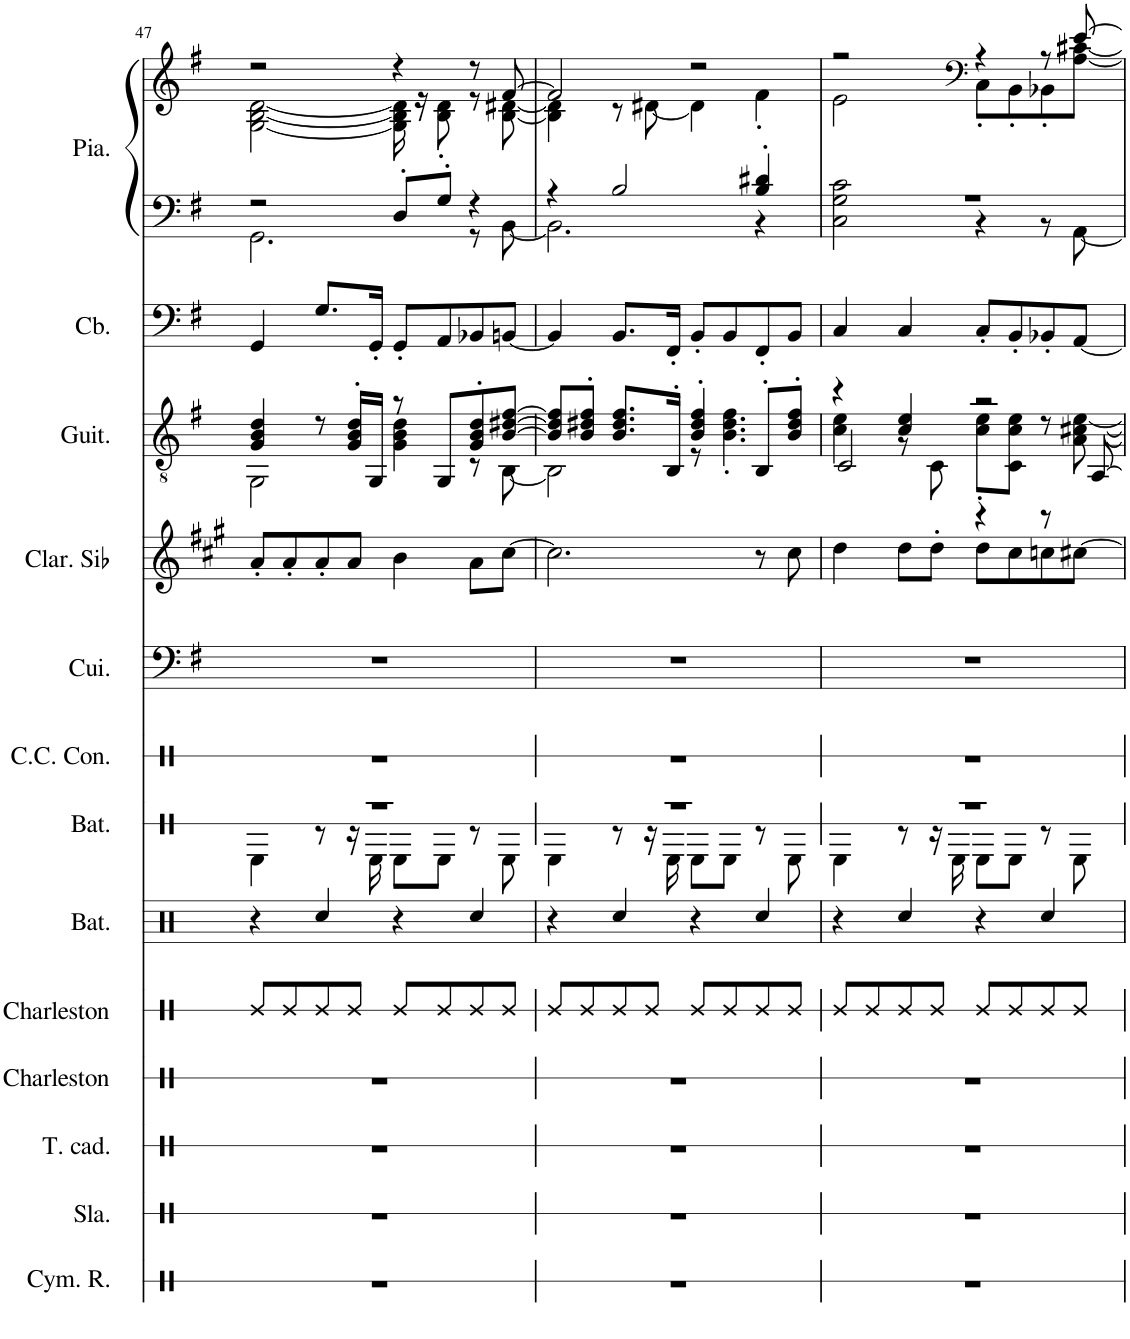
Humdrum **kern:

**kern	**kern	**kern	**kern	**kern	**kern	**kern	**kern	**kern	**kern	**kern	**kern	**kern	**kern
*part13	*part12	*part11	*part10	*part9	*part8	*part7	*part6	*part5	*part4	*part3	*part2	*part1	*part1
*staff14	*staff13	*staff12	*staff11	*staff10	*staff9	*staff8	*staff7	*staff6	*staff5	*staff4	*staff3	*staff2	*staff1
*I"Cymbale ride, RIDE CYMB	*I"Slap, LOW TOM	*I"Tambour sur cadre, MID TOM	*I"Charleston, OPEN HIHAT	*I"Charleston, CLOSED H.H	*I"Batterie, SNARE DRUM	*I"Batterie	*I"Caisse claire de concert, SEASHORE	*I"Cuivres, BRASS 1	*I"Clarinette en Sib	*I"Guitare acoustique, STEEL GTR	*I"Contrebasse, ACOU BASS	*I"Piano, A.PIANO 1	*
*I'Cym. R.	*I'Sla.	*I'T. cad.	*I'Charleston	*I'Charleston	*I'Bat.	*I'Bat.	*I'C.C. Con.	*I'Cui.	*I'Clar. Sib	*I'Guit.	*I'Cb.	*I'Pia.	*
!!LO:PB:g=z
*clefX	*clefX	*clefX	*clefX	*clefX	*clefX	*clefX	*clefX	*clefF4	*clefG2	*clefGv2	*clefF4	*clefG2	*clefG2
*	*	*	*	*	*	*	*	*	*Trd1c2	*	*Trd7c12	*	*
*k[]	*k[]	*k[]	*k[]	*k[]	*k[]	*k[]	*k[f#]	*k[f#]	*k[f#c#g#]	*k[f#]	*k[f#]	*k[f#]	*k[f#]
*M4/4	*M4/4	*M4/4	*M4/4	*M4/4	*M4/4	*M4/4	*M4/4	*M4/4	*M4/4	*M4/4	*M4/4	*M4/4	*M4/4
=47	=47	=47	=47	=47	=47	=47	=47	=47	=47	=47	=47	=47	=47
*	*	*	*	*	*	*^	*	*	*	*^	*	*^	*^
1r	1r	1r	1r	8Re/L	4r	1r	4RE\	1r	1r	8a'/L	4G/ 4B/ 4d/	2GG\	4GG/	2r	2.GG\	2r	[2G\ [2B\ [2d\
.	.	.	.	8Re/	.	.	.	.	.	8a'/	.	.	.	.	.	.	.
.	.	.	.	8Re/	4Rcc/	.	8r	.	.	8a'/	8r	.	8.G/L	.	.	.	.
.	.	.	.	8Re/J	.	.	16r	.	.	8a/J	16G/' 16B/' 16d/'LL	.	.	.	.	.	.
.	.	.	.	.	.	.	16RE\	.	.	.	16GG/JJ	.	16GG'/Jk	.	.	.	.
.	.	.	.	8Re/L	4r	.	8RE\L	.	.	4b\	8r	4G\ 4B\ 4d\	8GG'/L	8D'/L	.	4r	16G\] 16B\] 16d\]
.	.	.	.	.	.	.	.	.	.	.	.	.	.	.	.	.	16r
.	.	.	.	8Re/	.	.	8RE\J	.	.	.	8GG/L	.	8AA/	8G'/J	.	.	8B\' 8d\'
.	.	.	.	8Re/	4Rcc/	.	8r	.	.	8a\L	8G/' 8B/' 8d/'	8r	8BB-X/	4r	8r	8r	8r
.	.	.	.	8Re/J	.	.	8RE\	.	.	[8cc#\J	[8B/ [8d#X/ [8f#/J	[8BB\	[8BBn/J	.	[8BB\	[8f#/	[8B\ [8d#X\
=48	=48	=48	=48	=48	=48	=48	=48	=48	=48	=48	=48	=48	=48	=48	=48	=48	=48
1r	1r	1r	1r	8Re/L	4r	1r	4RE\	1r	1r	2.cc#\]	8B/] 8d#/] 8f#/]L	2BB\]	4BB/]	4r	2.BB\]	2f#/]	4B\] 4d#\]
.	.	.	.	8Re/	.	.	.	.	.	.	8B/' 8d#X/' 8f#/'J	.	.	.	.	.	.
.	.	.	.	8Re/	4Rcc/	.	8r	.	.	.	8.B/ 8.d#/ 8.f#/L	.	8.BB/L	2B/	.	.	8r
.	.	.	.	8Re/J	.	.	16r	.	.	.	.	.	.	.	.	.	[8d#X\
.	.	.	.	.	.	.	16RE\	.	.	.	16BB'/Jk	.	16FF#'/Jk	.	.	.	.
.	.	.	.	8Re/L	4r	.	8RE\L	.	.	.	4B/' 4d#/' 4f#/'	8r	8BB'/L	.	.	2r	4d#\]
.	.	.	.	8Re/	.	.	8RE\J	.	.	.	.	4.B\' 4.d#\' 4.f#\'	8BB/	.	.	.	.
.	.	.	.	8Re/	4Rcc/	.	8r	.	.	8r	8BB'/L	.	8FF#'/	4B/' 4d#X/'	4r	.	4f#'\
.	.	.	.	8Re/J	.	.	8RE\	.	.	8cc#\	8B/' 8d#/' 8f#/'J	.	8BB/J	.	.	.	.
=49	=49	=49	=49	=49	=49	=49	=49	=49	=49	=49	=49	=49	=49	=49	=49	=49	=49
*	*	*	*	*	*	*	*	*	*	*	*	*^	*	*	*	*	*
1r	1r	1r	1r	8Re/L	4r	1r	4RE\	1r	1r	4dd\	4r	4c\ 4e\	2C/	4C/	1r	2C\ 2G\ 2c\	2r	2e\
.	.	.	.	8Re/	.	.	.	.	.	.	.	.	.	.	.	.	.	.
.	.	.	.	8Re/	4Rcc/	.	8r	.	.	8dd\L	4c/ 4e/	8r	.	4C/	.	.	.	.
.	.	.	.	8Re/J	.	.	16r	.	.	8dd'\J	.	8C\	.	.	.	.	.	.
.	.	.	.	.	.	.	16RE\	.	.	.	.	.	.	.	.	.	.	.
*	*	*	*	*	*	*	*	*	*	*	*	*	*	*	*	*	*clefF4	*
.	.	.	.	8Re/L	4r	.	8RE\L	.	.	8dd\L	2r	8c\' 8e\'L	4r	8C'/L	.	4r	4r	8C'\L
.	.	.	.	8Re/	.	.	8RE\J	.	.	8cc#\	.	8C\ 8c\ 8e\J	.	8BB'/	.	.	.	8BB'\
.	.	.	.	8Re/	4Rcc/	.	8r	.	.	8ccn\	.	8r	8r	8BB-X'/	.	8r	8r	8BB-X'\
.	.	.	.	8Re/J	.	.	8RE\	.	.	[8cc#X\J	.	[8A\ [8c#X\ [8e\	[8AA/	[8AA/J	.	[8AA\	[8e/	[8A\ [8c#X\J
*	*	*	*	*	*	*	*	*	*	*	*	*	*	*	*v	*v	*	*
*	*	*	*	*	*	*v	*v	*	*	*	*v	*v	*v	*	*	*v	*v
=	=	=	=	=	=	=	=	=	=	=	=	=	=
*-	*-	*-	*-	*-	*-	*-	*-	*-	*-	*-	*-	*-	*-
